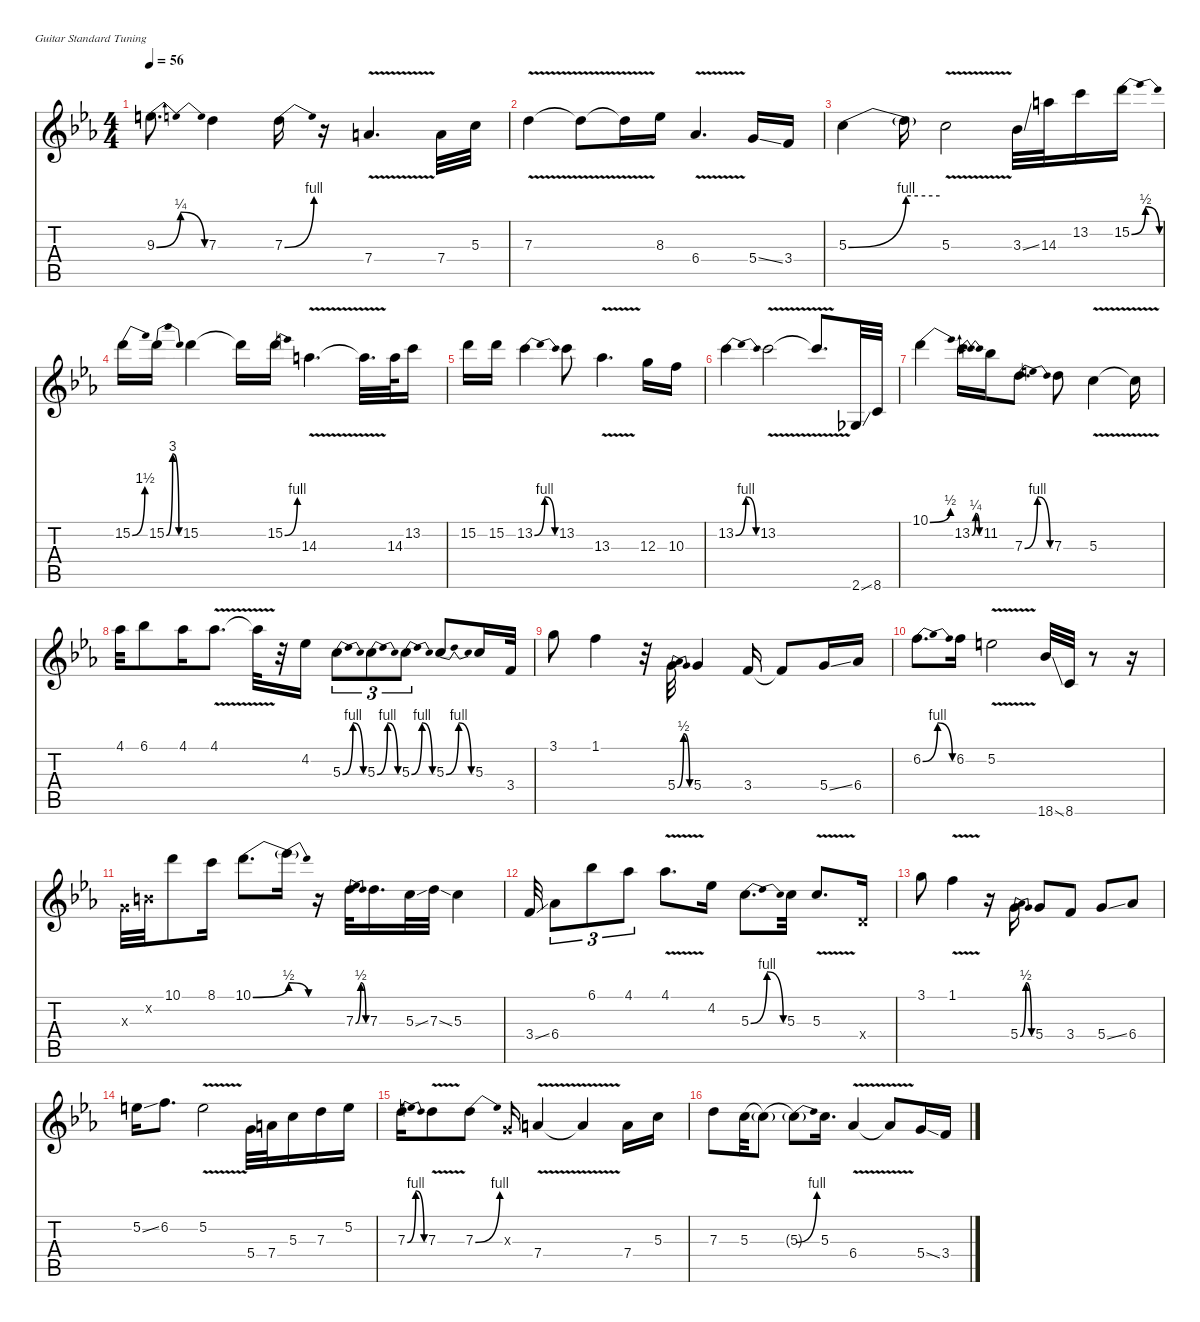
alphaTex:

\defaultSystemsLayout 4
\hideDynamics
\bracketExtendMode nobrackets
\singleTrackTrackNamePolicy hidden
\multiTrackTrackNamePolicy hidden
\firstSystemTrackNameMode fullname
\firstSystemTrackNameOrientation horizontal
\otherSystemsTrackNameOrientation horizontal
\track ("Lead 1" "od.guit.") {instrument overdrivenguitar}
\staff {score tabs}
\tuning (E4 B3 G3 D3 A2 E2)
\ts (4 4)
\tempo 56
\clef g2
\ks cminor
9.3{be (bendrelease 0 0 15 1 30 1 45 0) acc forcenatural}.8{d dy f beam Down} 7.3{acc forcenatural}.4{beam Down} 7.3{be (bend 0 0 30 4) acc forcenatural}.16{beam Down} r.16{beam Down} 7.4{v acc forcenatural}.4{d beam Up} 7.4{acc forcenatural}.32{beam Down} 5.3{acc forcenatural}.32{beam Down} |
7.3{v acc forcenatural}.4{beam Down} 7.3{v t acc forcenatural}.8{beam Down} 7.3{v t acc forcenatural}.16{beam Down} 8.3{acc b}.16{beam Down} 6.4{v acc b}.4{d beam Up} 5.4{ss acc forcenatural}.16{beam Up} 3.4{acc forcenatural}.16{beam Up} |
5.3{be (bend 0 0 60 4) acc forcenatural}.4{beam Down} 5.3{be (hold 0 4 60 4) t}.16{beam Down} 5.3{v acc forcenatural}.2{beam Down} 3.3{ss acc b}.32{beam Down} 14.3{acc forcenatural}.32{beam Down} 13.2{acc forcenatural}.16{beam Down} 15.2{be (bendrelease 0 0 15 2 30 2 45 0) acc forcenatural}.16{beam Down} |
15.2{be (bend 0 0 30 6) acc forcenatural}.16{beam Down} 15.2{be (bendrelease 0 0 15 12 30 12 45 0) acc forcenatural}.16{beam Down} 15.2{acc forcenatural}.4{beam Down} 15.2{t acc forcenatural}.16{beam Down} 15.2{be (bend 0 0 30 4) acc forcenatural}.16{beam Down} 14.3{v acc forcenatural}.4{d beam Down} 14.3{v t acc forcenatural}.32{d beam Down} 14.3{acc forcenatural}.64{beam Down} 13.2{acc forcenatural}.16{beam Down} |
15.2{acc forcenatural}.16{beam Down} 15.2{acc forcenatural}.16{beam Down} 13.2{be (bendrelease 0 0 15 4 30 4 45 0) acc forcenatural}.4{beam Down} 13.2{acc forcenatural}.8{beam Down} 13.3{v acc b}.4{d beam Down} 12.3{acc forcenatural}.16{beam Down} 10.3{acc forcenatural}.16{beam Down} |
13.2{be (bendrelease 0 0 15 4 30 4 45 0) acc forcenatural}.4{beam Down} 13.2{v acc forcenatural}.2{beam Down} 13.2{v t acc forcenatural}.8{d beam Up} 2.6{ss acc b}.32{beam Up} 8.6{acc forcenatural}.32{beam Up} |
10.1{be (bend 0 0 30 2) acc forcenatural}.4{beam Down} 13.2{be (bendrelease 0 0 15 1 30 1 45 0) acc forcenatural}.16{beam Down} 11.2{acc b}.16{beam Down} 7.3{be (bendrelease 0 0 15 4 30 4 45 0) acc forcenatural}.8{d beam Down} 7.3{acc forcenatural}.8{beam Down} 5.3{v acc forcenatural}.4{beam Down} 5.3{v t acc forcenatural}.16{beam Down} |
4.1{acc b}.32{beam Down} 6.1{acc b}.8{beam Down} 4.1{acc b}.16{beam Down} 4.1{v acc b}.8{d beam Down} 4.1{v t acc b}.32{beam Down} r.32{beam Down} 4.2{acc b}.16{beam Down} 5.3{be (bendrelease 0 0 15 4 30 4 45 0) acc forcenatural}.8{tu (3 2) beam Down} 5.3{be (bendrelease 0 0 15 4 30 4 45 0) acc forcenatural}.8{tu (3 2) beam Down} 5.3{be (bendrelease 0 0 15 4 30 4 45 0) acc forcenatural}.8{tu (3 2) beam Down} 5.3{be (bendrelease 0 0 15 4 30 4 45 0) acc forcenatural}.8{beam Up} 5.3{acc forcenatural}.16{beam Up} 3.4{acc forcenatural}.32{beam Up} |
3.1{acc forcenatural}.8{beam Down} 1.1{acc forcenatural}.4{beam Down} r.32{beam Down} 5.4{be (bendrelease 0 0 15 2 30 2 45 0) acc forcenatural}.32{beam Up} 5.4{acc forcenatural}.4{beam Up} 3.4{acc forcenatural}.16{beam Up} 3.4{t acc forcenatural}.8{beam Up} 5.4{ss acc forcenatural}.16{beam Up} 6.4{acc b}.16{beam Up} |
6.2{be (bendrelease 0 0 15 4 30 4 45 0) acc forcenatural}.8{d beam Down} 6.2{acc forcenatural}.16{beam Down} 5.2{v acc forcenatural}.2{beam Down} 18.6{ss acc b}.32{beam Up} 8.6{acc forcenatural}.32{beam Up} r.8{beam Up} r.16{beam Up} |
0.3{x acc forcenatural}.32{beam Down} 0.2{x acc forcenatural}.32{beam Down} 10.1{acc forcenatural}.8{beam Down} 8.1{acc forcenatural}.16{beam Down} 10.1{be (bend 0 0 60 2) acc forcenatural}.8{d beam Down} 10.1{be (release 0 2 60 0) t}.16{beam Down} r.16{beam Down} 7.3{be (bendrelease 0 0 15 2 30 2 45 0) acc forcenatural}.32{beam Down} 7.3{acc forcenatural}.16{d beam Down} 5.3{ss acc forcenatural}.32{beam Down} 7.3{ss acc forcenatural}.32{beam Down} 5.3{acc forcenatural}.4{beam Down} |
3.4{ss acc forcenatural}.32{beam Up} 6.4{acc b}.8{tu (3 2) beam Down} 6.1{acc b}.8{tu (3 2) beam Down} 4.1{acc b}.8{tu (3 2) beam Down} 4.1{v acc b}.8{d beam Down} 4.2{acc b}.16{beam Down} 5.3{be (bendrelease 0 0 15 4 30 4 45 0) acc forcenatural}.8{d beam Down} 5.3{acc forcenatural}.32{beam Down} 5.3{v acc forcenatural}.8{d beam Up} 0.4{x acc forcenatural}.16{beam Up} |
3.1{acc forcenatural}.8{beam Down} 1.1{v acc forcenatural}.4{beam Down} r.16{beam Down} 5.4{be (bendrelease 0 0 15 2 30 2 45 0) acc forcenatural}.16{beam Up} 5.4{acc forcenatural}.8{beam Up} 3.4{acc forcenatural}.8{beam Up} 5.4{ss acc forcenatural}.8{beam Up} 6.4{acc b}.8{beam Up} |
5.2{ss acc forcenatural}.16{beam Down} 6.2{acc forcenatural}.8{d beam Down} 5.2{v acc forcenatural}.2{beam Down} 5.4{acc forcenatural}.32{beam Down} 7.4{acc forcenatural}.32{beam Down} 5.3{acc forcenatural}.16{beam Down} 7.3{acc forcenatural}.16{beam Down} 5.2{acc forcenatural}.16{beam Down} |
7.3{be (bendrelease 0 0 15 4 30 4 45 0) acc forcenatural}.16{beam Down} 7.3{v acc forcenatural}.8{beam Down} 7.3{be (bend 0 0 30 4) acc forcenatural}.8{beam Down} 0.3{x acc forcenatural}.16{beam Up} 7.4{v acc forcenatural}.4{beam Up} 7.4{v t acc forcenatural}.4{beam Up} 7.4{acc forcenatural}.16{beam Down} 5.3{acc forcenatural}.16{beam Down} |
7.3{acc forcenatural}.8{beam Down} 5.3{be (hold 0 0 60 0) acc forcenatural}.32{beam Down} 5.3{be (hold 0 0 60 0) t acc forcenatural}.8{beam Down} 5.3{be (bend 0 0 60 4) t acc forcenatural}.8{beam Down} 5.3{acc forcenatural}.16{d beam Down} 6.4{v acc b}.4{beam Up} 6.4{v t acc b}.8{beam Up} 5.4{ss acc forcenatural}.16{beam Up} 3.4{acc forcenatural}.16{beam Up}
